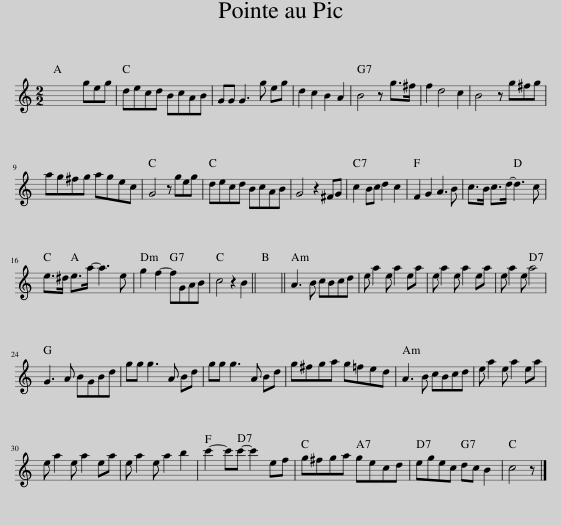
X:1
L:1/8
M:2/2
I:linebreak $
K:C
V:1 treble
V:1
 x8 | geg | decd BcAB | GG G3 g eg | d2 c2 B2 A2 | %5
 B4 z g>^f | f2 d4 c2 | B4 z g^fg |$ ag^fg agec | G4 z geg | %10
 decd BcAB | G4 z2 ^FG | c2 Bc d2 c2 | F2 G2 A3 B | c>B c>d- d3 c |$ %15
 e>^d e>a- a3 e | g2 f2- fGAB | c4 z2 B2 || x8 || A3 B cBcd | %20
 e a2 e a2 ea | e a2 e a2 ea | e a2 e a4 |$ G3 A BGBd | gg g3 A Bd | %25
 gg g3 A Bd | g^fga g=fed | A3 B cBcd | e a2 e a2 ea |$ e a2 e a2 ea | %30
 e a2 e a2 b2 | c'2- c'c'- c'2 ef | g^fga gecd | egec dc B2 | c4 z |] %35
